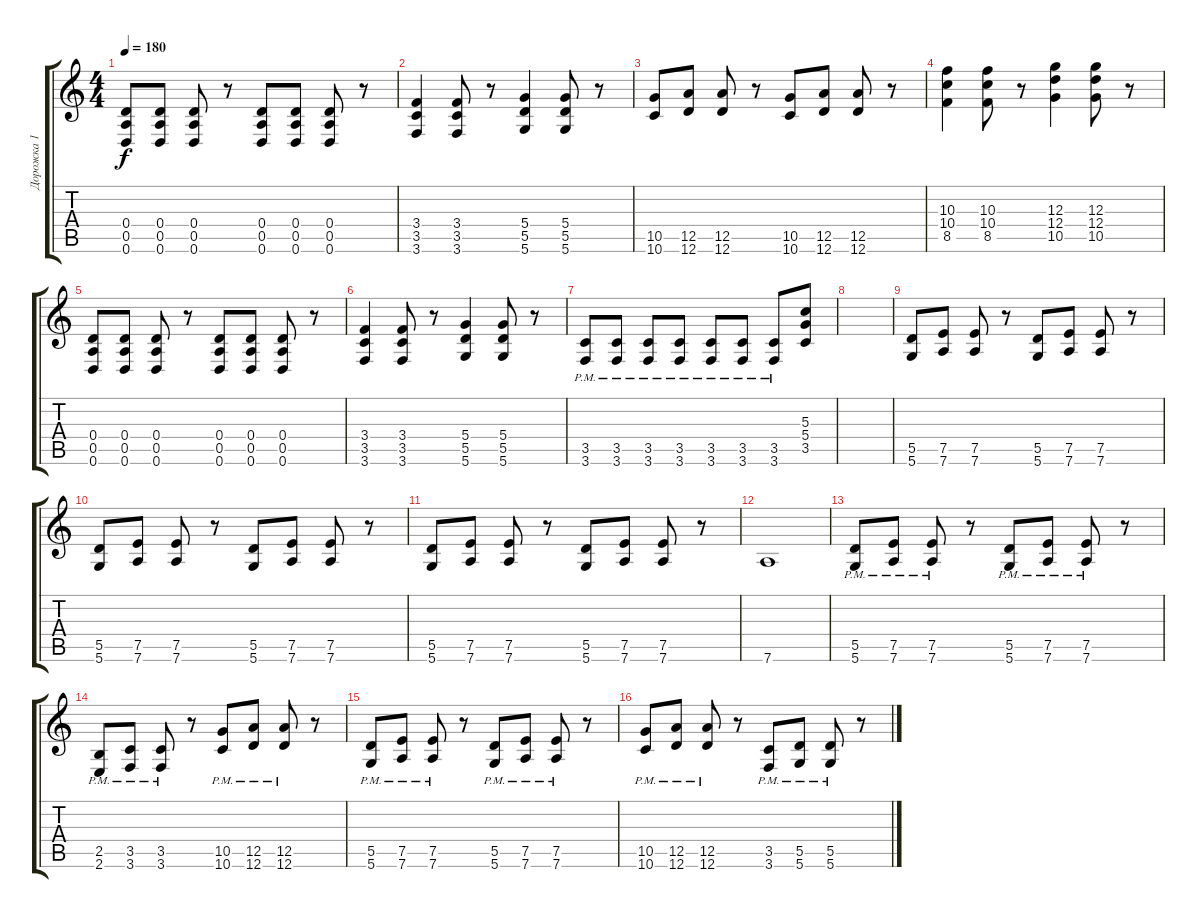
\track ("Дорожка 1" "Дорожка 1") {instrument distortionguitar}
\staff {score tabs}
\tuning (E4 B3 G3 D3 A2 D2) {hide}
\ts (4 4)
\tempo 180
\clef g2
\ks c
(0.4 0.5 0.6).8{dy f} (0.4 0.5 0.6).8 (0.4 0.5 0.6).8 r.8 (0.4 0.5 0.6).8 (0.4 0.5 0.6).8 (0.4 0.5 0.6).8 r.8 |
(3.4 3.5 3.6).4 (3.4 3.5 3.6).8 r.8 (5.4 5.5 5.6).4 (5.4 5.5 5.6).8 r.8 |
(10.5 10.6).8 (12.5 12.6).8 (12.5 12.6).8 r.8 (10.5 10.6).8 (12.5 12.6).8 (12.5 12.6).8 r.8 |
(10.3 10.4 8.5).4 (10.3 10.4 8.5).8 r.8 (12.3 12.4 10.5).4 (12.3 12.4 10.5).8 r.8 |
(0.4 0.5 0.6).8 (0.4 0.5 0.6).8 (0.4 0.5 0.6).8 r.8 (0.4 0.5 0.6).8 (0.4 0.5 0.6).8 (0.4 0.5 0.6).8 r.8 |
(3.4 3.5 3.6).4 (3.4 3.5 3.6).8 r.8 (5.4 5.5 5.6).4 (5.4 5.5 5.6).8 r.8 |
(3.5{pm} 3.6{pm}).8 (3.5{pm} 3.6{pm}).8 (3.5{pm} 3.6{pm}).8 (3.5{pm} 3.6{pm}).8 (3.5{pm} 3.6{pm}).8 (3.5{pm} 3.6{pm}).8 (3.5{pm} 3.6{pm}).8 (5.3 5.4 3.5).8 |
|
(5.5 5.6).8 (7.5 7.6).8 (7.5 7.6).8 r.8 (5.5 5.6).8 (7.5 7.6).8 (7.5 7.6).8 r.8 |
(5.5 5.6).8 (7.5 7.6).8 (7.5 7.6).8 r.8 (5.5 5.6).8 (7.5 7.6).8 (7.5 7.6).8 r.8 |
(5.5 5.6).8 (7.5 7.6).8 (7.5 7.6).8 r.8 (5.5 5.6).8 (7.5 7.6).8 (7.5 7.6).8 r.8 |
7.6.1 |
(5.5{pm} 5.6{pm}).8 (7.5{pm} 7.6{pm}).8 (7.5{pm} 7.6{pm}).8 r.8 (5.5{pm} 5.6{pm}).8 (7.5{pm} 7.6{pm}).8 (7.5{pm} 7.6{pm}).8 r.8 |
(2.5{pm} 2.6{pm}).8 (3.5{pm} 3.6{pm}).8 (3.5{pm} 3.6{pm}).8 r.8 (10.5{pm} 10.6{pm}).8 (12.5{pm} 12.6{pm}).8 (12.5{pm} 12.6{pm}).8 r.8 |
(5.5{pm} 5.6{pm}).8 (7.5{pm} 7.6{pm}).8 (7.5{pm} 7.6{pm}).8 r.8 (5.5{pm} 5.6{pm}).8 (7.5{pm} 7.6{pm}).8 (7.5{pm} 7.6{pm}).8 r.8 |
(10.5{pm} 10.6{pm}).8 (12.5{pm} 12.6{pm}).8 (12.5{pm} 12.6{pm}).8 r.8 (3.5{pm} 3.6{pm}).8 (5.5{pm} 5.6{pm}).8 (5.5{pm} 5.6{pm}).8 r.8
